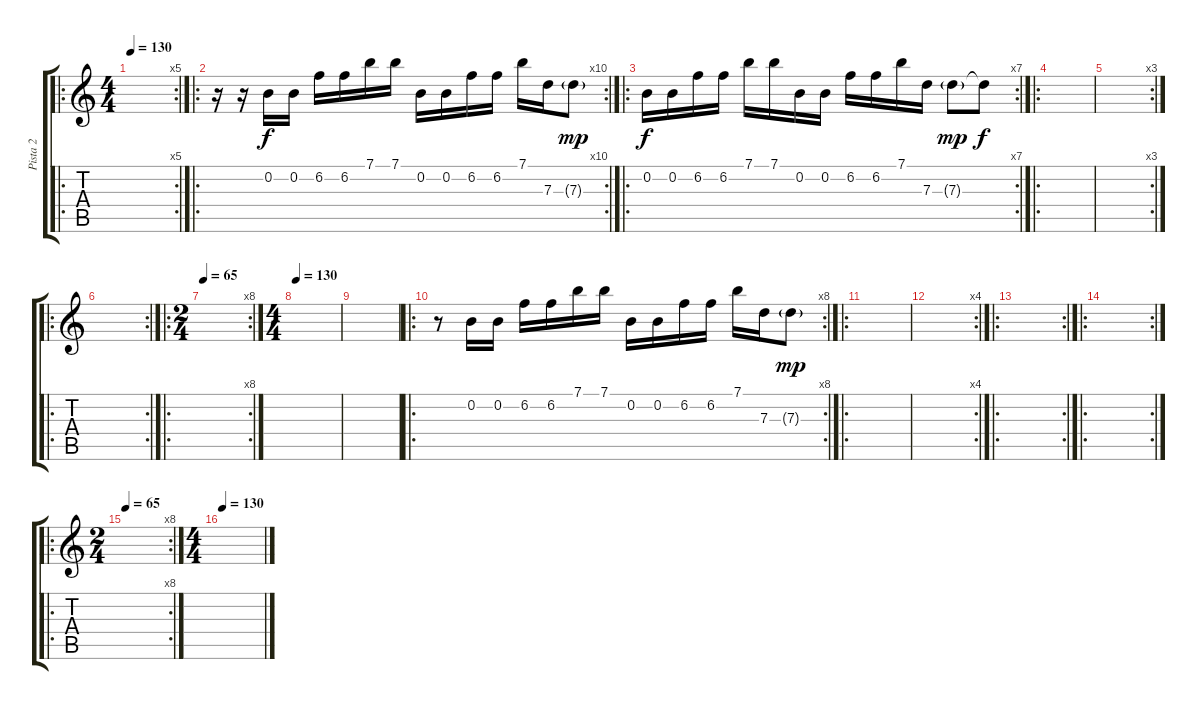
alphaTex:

\track ("Pista 2" "Pista 2") {instrument overdrivenguitar}
\staff {score tabs}
\tuning (E4 B3 G3 D3 A2 E2) {hide}
\ro
\rc 5
\ts (4 4)
\tempo 130
\clef g2
\ks c
|
\ro
\rc 10
r.16 r.16 0.2.16 0.2.16 6.2.16 6.2.16 7.1.16 7.1.16 0.2.16 0.2.16 6.2.16 6.2.16 7.1.16 7.3.16 7.3{g}.8{dy mp} |
\ro
\rc 7
0.2.16{dy f} 0.2.16 6.2.16 6.2.16 7.1.16 7.1.16 0.2.16 0.2.16 6.2.16 6.2.16 7.1.16 7.3.16 7.3{g}.8{dy mp} 7.3{t}.8{dy f} |
\ro
|
\rc 3
|
\ro
\rc 2
|
\ro
\rc 8
\ts (2 4)
\tempo 65
|
\ts (4 4)
\tempo 130
|
|
\ro
\rc 8
r.8 0.2.16 0.2.16 6.2.16 6.2.16 7.1.16 7.1.16 0.2.16 0.2.16 6.2.16 6.2.16 7.1.16 7.3.16 7.3{g}.8{dy mp} |
\ro
|
\rc 4
|
\ro
\rc 2
|
\ro
\rc 2
|
\ro
\rc 8
\ts (2 4)
\tempo 65
|
\ts (4 4)
\tempo 130
